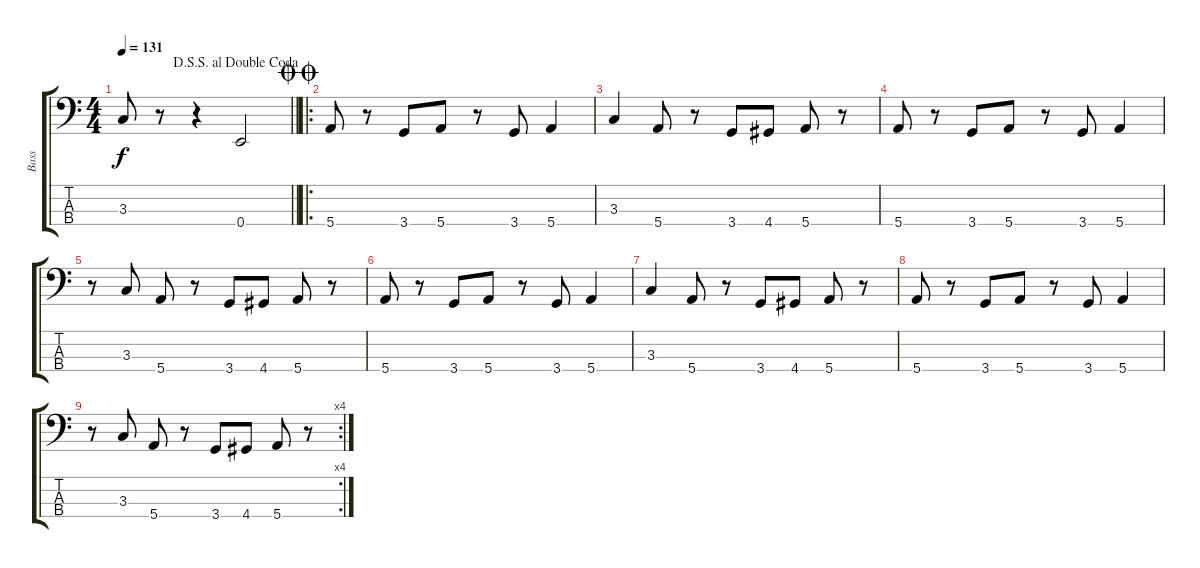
\track ("Bass" "Bass") {instrument electricbassfinger}
\staff {score tabs}
\tuning (G2 D2 A1 E1) {hide}
\ts (4 4)
\jump dalsegnosegnoaldoublecoda
\tempo 131
\clef f4
\barLineRight lightlight
\ks c
3.3.8{dy f} r.8 r.4 0.4.2 |
\ro
\jump doublecoda
5.4.8 r.8 3.4.8 5.4.8 r.8 3.4.8 5.4.4 |
3.3.4 5.4.8 r.8 3.4.8 4.4.8 5.4.8 r.8 |
5.4.8 r.8 3.4.8 5.4.8 r.8 3.4.8 5.4.4 |
r.8 3.3.8 5.4.8 r.8 3.4.8 4.4.8 5.4.8 r.8 |
5.4.8 r.8 3.4.8 5.4.8 r.8 3.4.8 5.4.4 |
3.3.4 5.4.8 r.8 3.4.8 4.4.8 5.4.8 r.8 |
5.4.8 r.8 3.4.8 5.4.8 r.8 3.4.8 5.4.4 |
\rc 4
r.8 3.3.8 5.4.8 r.8 3.4.8 4.4.8 5.4.8 r.8
